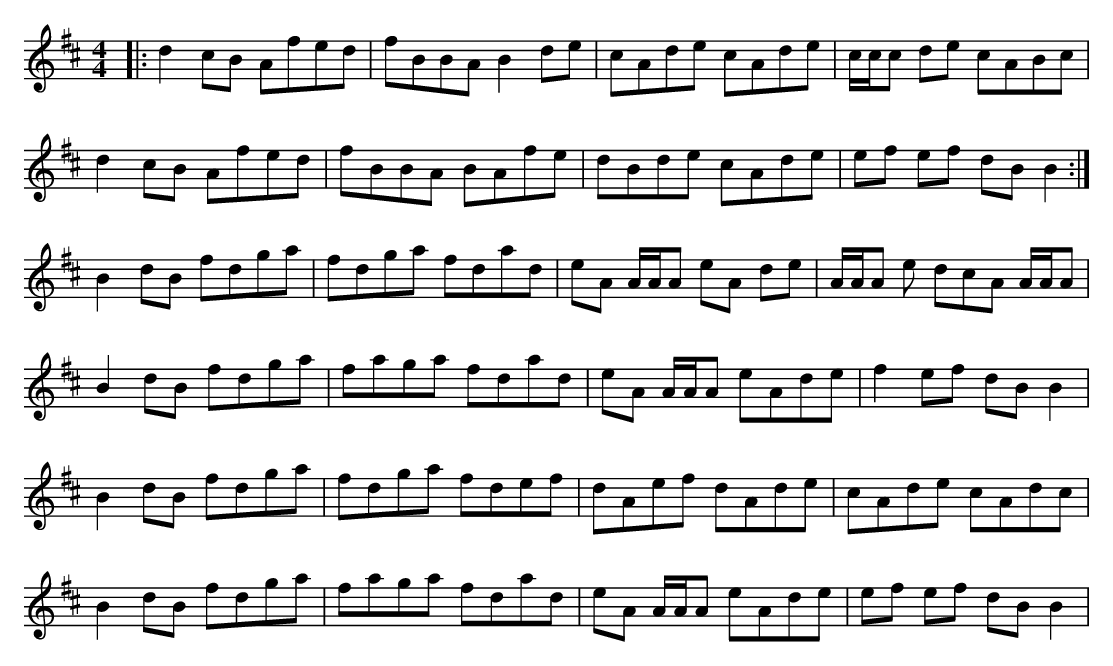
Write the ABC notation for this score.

X:1
M:4/4
K:Bmin
|:d2 cB Afed|fBBA B2 de|cAde cAde|c/c/c de cABc|
d2 cB Afed|fBBA BAfe|dBde cAde|ef ef dB B2:|
B2 dB fdga|fdga fdad|eA A/A/A eA de|A/A/A e dcA A/A/A|
B2 dB fdga|faga fdad|eA A/A/A eAde|f2 ef dB B2|
B2 dB fdga|fdga fdef|dAef dAde|cAde cAdc|
B2 dB fdga|faga fdad|eA A/A/A eAde|ef ef dB B2|
